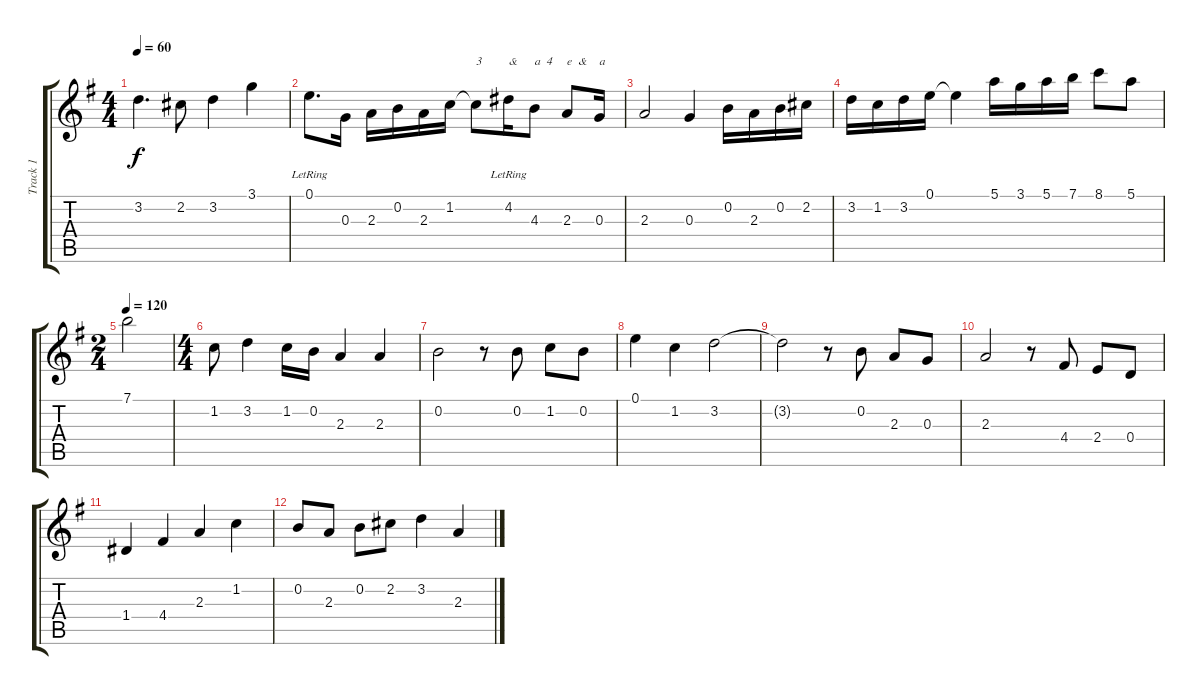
\track ("Track 1" "Track 1") {instrument acousticguitarnylon}
\staff {score tabs}
\tuning (E4 B3 G3 D3 A2 E2) {hide}
\ts (4 4)
\tempo 60
\clef g2
\ks g
3.2.4{d dy f} 2.2.8 3.2.4 3.1.4 |
0.1{lr}.8{d} 0.3.16 2.3.16 0.2.16 2.3.16 1.2.16 1.2{t}.8{txt "3"} 4.2{lr}.16{txt "&"} 4.3.8{txt "a  4"} 2.3.8{txt "e  &"} 0.3.16{txt "a"} |
2.3.2 0.3.4 0.2.16 2.3.16 0.2.16 2.2.16 |
3.2.16 1.2.16 3.2.16 0.1.16 0.1{t}.4 5.1.16 3.1.16 5.1.16 7.1.16 8.1.8 5.1.8 |
\ts (2 4)
\tempo 120
7.1.2 |
\ts (4 4)
1.2.8 3.2.4 1.2.16 0.2.16 2.3.4 2.3.4 |
0.2.2 r.8 0.2.8 1.2.8 0.2.8 |
0.1.4 1.2.4 3.2.2 |
3.2{t}.2 r.8 0.2.8 2.3.8 0.3.8 |
2.3.2 r.8 4.4.8 2.4.8 0.4.8 |
1.4.4 4.4.4 2.3.4 1.2.4 |
0.2.8 2.3.8 0.2.8 2.2.8 3.2.4 2.3.4
